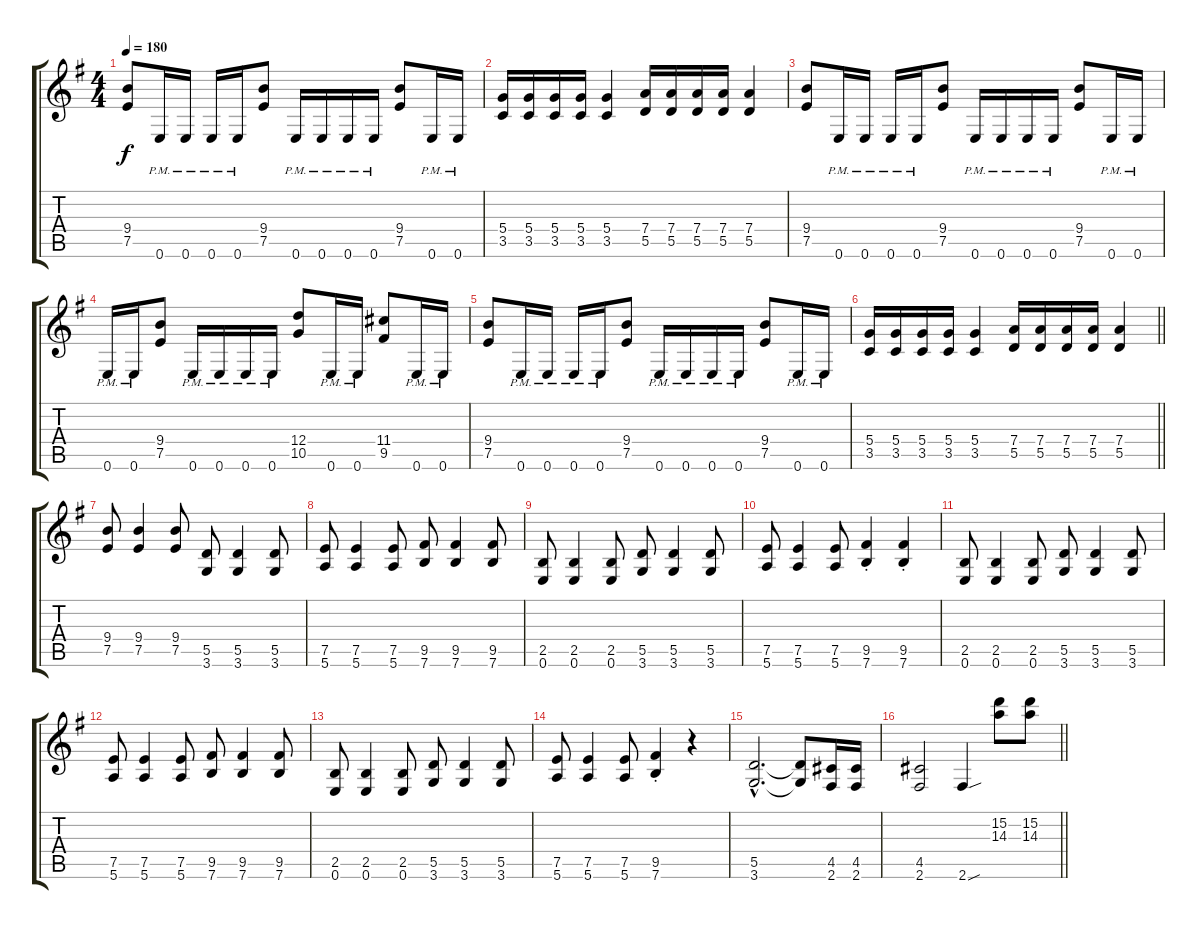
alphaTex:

\track "" {instrument distortionguitar}
\staff {score tabs}
\tuning (E4 B3 G3 D3 A2 E2) {hide}
\ts (4 4)
\tempo 180
\clef g2
\ks g
(9.4 7.5).8{dy f} 0.6{pm}.16 0.6{pm}.16 0.6{pm}.16 0.6{pm}.16 (9.4 7.5).8 0.6{pm}.16 0.6{pm}.16 0.6{pm}.16 0.6{pm}.16 (9.4 7.5).8 0.6{pm}.16 0.6{pm}.16 |
(5.4 3.5).16 (5.4 3.5).16 (5.4 3.5).16 (5.4 3.5).16 (5.4 3.5).4 (7.4 5.5).16 (7.4 5.5).16 (7.4 5.5).16 (7.4 5.5).16 (7.4 5.5).4 |
(9.4 7.5).8 0.6{pm}.16 0.6{pm}.16 0.6{pm}.16 0.6{pm}.16 (9.4 7.5).8 0.6{pm}.16 0.6{pm}.16 0.6{pm}.16 0.6{pm}.16 (9.4 7.5).8 0.6{pm}.16 0.6{pm}.16 |
0.6{pm}.16 0.6{pm}.16 (9.4 7.5).8 0.6{pm}.16 0.6{pm}.16 0.6{pm}.16 0.6{pm}.16 (12.4 10.5).8 0.6{pm}.16 0.6{pm}.16 (11.4 9.5).8 0.6{pm}.16 0.6{pm}.16 |
(9.4 7.5).8 0.6{pm}.16 0.6{pm}.16 0.6{pm}.16 0.6{pm}.16 (9.4 7.5).8 0.6{pm}.16 0.6{pm}.16 0.6{pm}.16 0.6{pm}.16 (9.4 7.5).8 0.6{pm}.16 0.6{pm}.16 |
\barLineRight lightlight
(5.4 3.5).16 (5.4 3.5).16 (5.4 3.5).16 (5.4 3.5).16 (5.4 3.5).4 (7.4 5.5).16 (7.4 5.5).16 (7.4 5.5).16 (7.4 5.5).16 (7.4 5.5).4 |
(9.4 7.5).8 (9.4 7.5).4 (9.4 7.5).8 (5.5 3.6).8 (5.5 3.6).4 (5.5 3.6).8 |
(7.5 5.6).8 (7.5 5.6).4 (7.5 5.6).8 (9.5 7.6).8 (9.5 7.6).4 (9.5 7.6).8 |
(2.5 0.6).8 (2.5 0.6).4 (2.5 0.6).8 (5.5 3.6).8 (5.5 3.6).4 (5.5 3.6).8 |
(7.5 5.6).8 (7.5 5.6).4 (7.5 5.6).8 (9.5{st} 7.6{st}).4 (9.5{st} 7.6{st}).4 |
(2.5 0.6).8 (2.5 0.6).4 (2.5 0.6).8 (5.5 3.6).8 (5.5 3.6).4 (5.5 3.6).8 |
(7.5 5.6).8 (7.5 5.6).4 (7.5 5.6).8 (9.5 7.6).8 (9.5 7.6).4 (9.5 7.6).8 |
(2.5 0.6).8 (2.5 0.6).4 (2.5 0.6).8 (5.5 3.6).8 (5.5 3.6).4 (5.5 3.6).8 |
(7.5 5.6).8 (7.5 5.6).4 (7.5 5.6).8 (9.5{st} 7.6{st}).4 r.4 |
(5.5{hac} 3.6{hac}).2{d} (5.5{t} 3.6{t}).8 (4.5 2.6).16 (4.5 2.6).16 |
\barLineRight lightlight
(4.5 2.6).2 2.6{sou}.4 (15.2 14.3).8 (15.2 14.3).8
